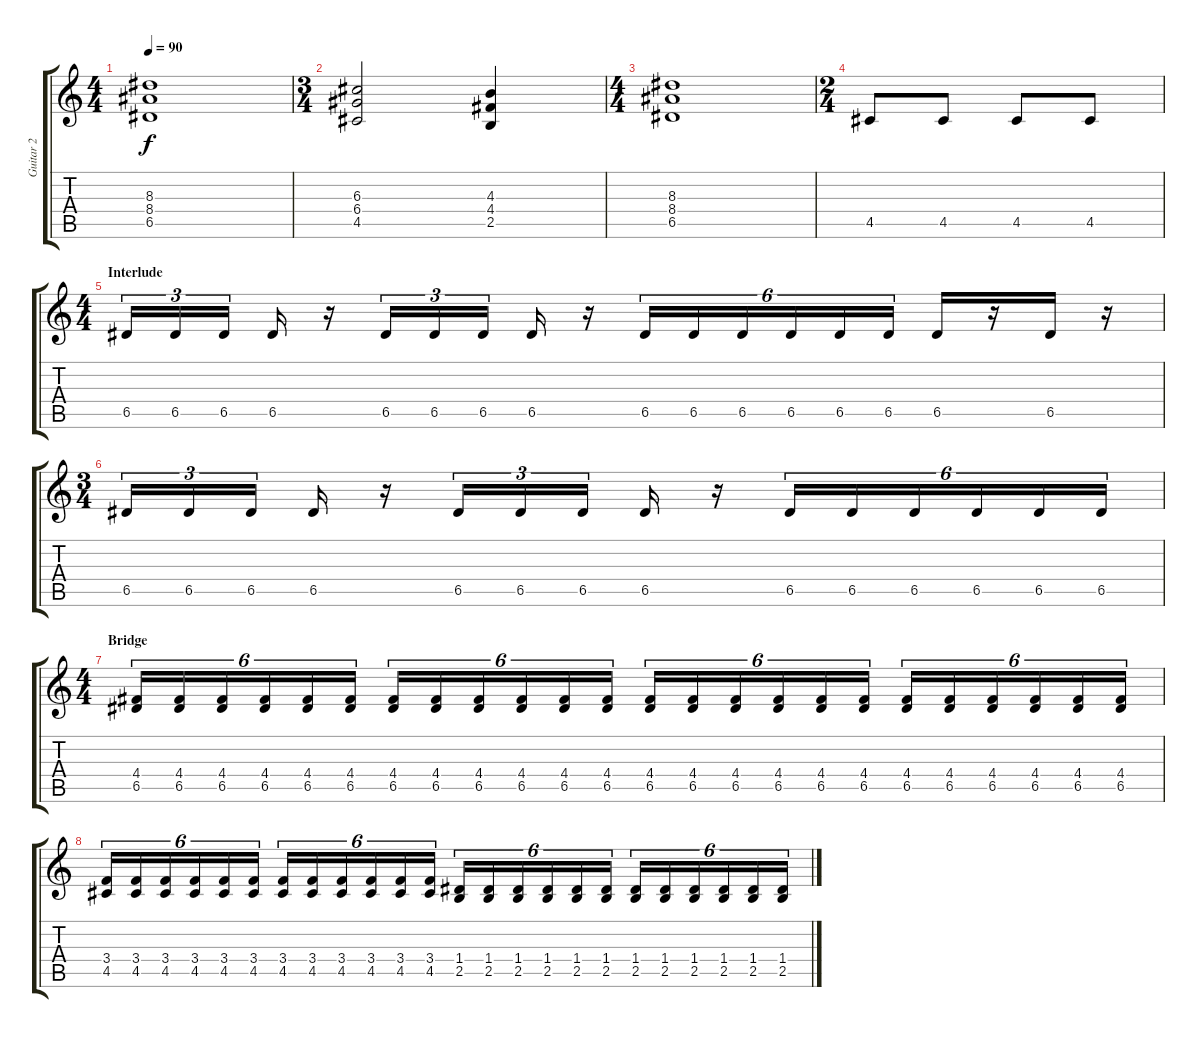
\track ("Guitar 2" "Guitar 2") {instrument distortionguitar}
\staff {score tabs}
\tuning (E4 B3 G3 D3 A2 E2) {hide}
\ts (4 4)
\tempo 90
\clef g2
\ks c
(8.3 8.4 6.5).1{dy f} |
\ts (3 4)
(6.3 6.4 4.5).2 (4.3 4.4 2.5).4 |
\ts (4 4)
(8.3 8.4 6.5).1 |
\ts (2 4)
4.5.8 4.5.8 4.5.8 4.5.8 |
\ts (4 4)
\section ("" "Interlude")
6.5.16{tu (3 2)} 6.5.16{tu (3 2)} 6.5.16{tu (3 2)} 6.5.16 r.16 6.5.16{tu (3 2)} 6.5.16{tu (3 2)} 6.5.16{tu (3 2)} 6.5.16 r.16 6.5.16{tu (6 4)} 6.5.16{tu (6 4)} 6.5.16{tu (6 4)} 6.5.16{tu (6 4)} 6.5.16{tu (6 4)} 6.5.16{tu (6 4)} 6.5.16 r.16 6.5.16 r.16 |
\ts (3 4)
6.5.16{tu (3 2)} 6.5.16{tu (3 2)} 6.5.16{tu (3 2)} 6.5.16 r.16 6.5.16{tu (3 2)} 6.5.16{tu (3 2)} 6.5.16{tu (3 2)} 6.5.16 r.16 6.5.16{tu (6 4)} 6.5.16{tu (6 4)} 6.5.16{tu (6 4)} 6.5.16{tu (6 4)} 6.5.16{tu (6 4)} 6.5.16{tu (6 4)} |
\ts (4 4)
\section ("" "Bridge")
(4.4 6.5).16{tu (6 4) volume 13} (4.4 6.5).16{tu (6 4)} (4.4 6.5).16{tu (6 4)} (4.4 6.5).16{tu (6 4)} (4.4 6.5).16{tu (6 4)} (4.4 6.5).16{tu (6 4)} (4.4 6.5).16{tu (6 4)} (4.4 6.5).16{tu (6 4)} (4.4 6.5).16{tu (6 4)} (4.4 6.5).16{tu (6 4)} (4.4 6.5).16{tu (6 4)} (4.4 6.5).16{tu (6 4)} (4.4 6.5).16{tu (6 4)} (4.4 6.5).16{tu (6 4)} (4.4 6.5).16{tu (6 4)} (4.4 6.5).16{tu (6 4)} (4.4 6.5).16{tu (6 4)} (4.4 6.5).16{tu (6 4)} (4.4 6.5).16{tu (6 4)} (4.4 6.5).16{tu (6 4)} (4.4 6.5).16{tu (6 4)} (4.4 6.5).16{tu (6 4)} (4.4 6.5).16{tu (6 4)} (4.4 6.5).16{tu (6 4)} |
(3.4 4.5).16{tu (6 4)} (3.4 4.5).16{tu (6 4)} (3.4 4.5).16{tu (6 4)} (3.4 4.5).16{tu (6 4)} (3.4 4.5).16{tu (6 4)} (3.4 4.5).16{tu (6 4)} (3.4 4.5).16{tu (6 4)} (3.4 4.5).16{tu (6 4)} (3.4 4.5).16{tu (6 4)} (3.4 4.5).16{tu (6 4)} (3.4 4.5).16{tu (6 4)} (3.4 4.5).16{tu (6 4)} (1.4 2.5).16{tu (6 4)} (1.4 2.5).16{tu (6 4)} (1.4 2.5).16{tu (6 4)} (1.4 2.5).16{tu (6 4)} (1.4 2.5).16{tu (6 4)} (1.4 2.5).16{tu (6 4)} (1.4 2.5).16{tu (6 4)} (1.4 2.5).16{tu (6 4)} (1.4 2.5).16{tu (6 4)} (1.4 2.5).16{tu (6 4)} (1.4 2.5).16{tu (6 4)} (1.4 2.5).16{tu (6 4)}
